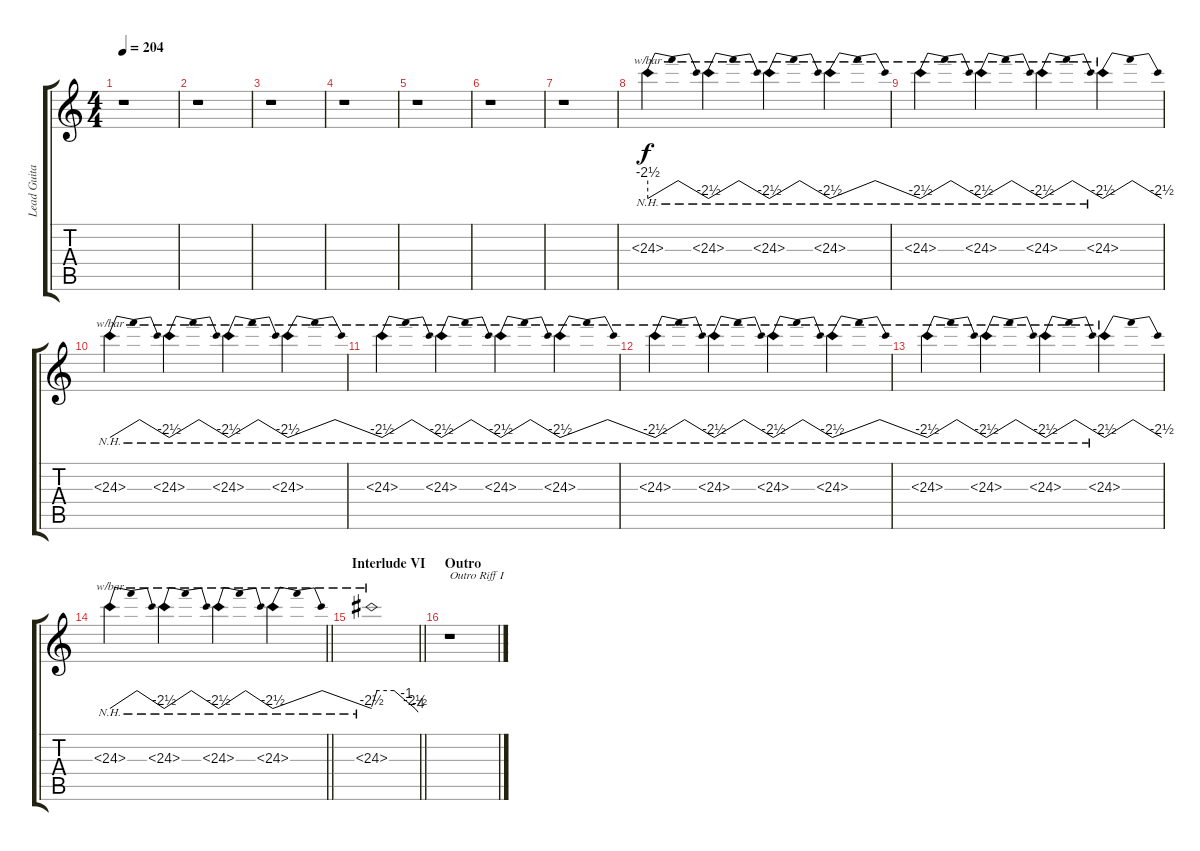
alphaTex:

\track ("Lead Guitar I" "Lead Guita") {instrument distortionguitar}
\staff {score tabs}
\tuning (D4 A3 F3 C3 G2 D2) {hide}
\ts (4 4)
\tempo 204
\clef g2
\ks c
r.1{dy f} |
r.1 |
r.1 |
r.1 |
r.1 |
r.1 |
r.1{volume 0 balance 2} |
24.3{nh}.4{tbe (dip default 0 -10 6 0 53 0 60 -10) volume 13 balance 14} 24.3{nh}.4{tbe (dip default 0 -10 6 0 53 0 60 -10)} 24.3{nh}.4{tbe (dip default 0 -10 6 0 53 0 60 -10)} 24.3{nh}.4{tbe (dip default 0 -10 6 0 53 0 60 -10)} |
24.3{nh}.4{tbe (dip default 0 -10 6 0 53 0 60 -10)} 24.3{nh}.4{tbe (dip default 0 -10 6 0 53 0 60 -10)} 24.3{nh}.4{tbe (dip default 0 -10 6 0 53 0 60 -10)} 24.3{nh}.4{tbe (dip default 0 -10 6 0 53 0 60 -10)} |
24.3{nh}.4{tbe (dip default 0 -10 6 0 53 0 60 -10)} 24.3{nh}.4{tbe (dip default 0 -10 6 0 53 0 60 -10)} 24.3{nh}.4{tbe (dip default 0 -10 6 0 53 0 60 -10)} 24.3{nh}.4{tbe (dip default 0 -10 6 0 53 0 60 -10)} |
24.3{nh}.4{tbe (dip default 0 -10 6 0 53 0 60 -10)} 24.3{nh}.4{tbe (dip default 0 -10 6 0 53 0 60 -10)} 24.3{nh}.4{tbe (dip default 0 -10 6 0 53 0 60 -10)} 24.3{nh}.4{tbe (dip default 0 -10 6 0 53 0 60 -10)} |
24.3{nh}.4{tbe (dip default 0 -10 6 0 53 0 60 -10)} 24.3{nh}.4{tbe (dip default 0 -10 6 0 53 0 60 -10)} 24.3{nh}.4{tbe (dip default 0 -10 6 0 53 0 60 -10)} 24.3{nh}.4{tbe (dip default 0 -10 6 0 53 0 60 -10)} |
24.3{nh}.4{tbe (dip default 0 -10 6 0 53 0 60 -10)} 24.3{nh}.4{tbe (dip default 0 -10 6 0 53 0 60 -10)} 24.3{nh}.4{tbe (dip default 0 -10 6 0 53 0 60 -10)} 24.3{nh}.4{tbe (dip default 0 -10 6 0 53 0 60 -10)} |
\barLineRight lightlight
24.3{nh}.4{tbe (dip default 0 -10 6 0 53 0 60 -10)} 24.3{nh}.4{tbe (dip default 0 -10 6 0 53 0 60 -10)} 24.3{nh}.4{tbe (dip default 0 -10 6 0 53 0 60 -10)} 24.3{nh}.4{tbe (dip default 0 -10 6 0 53 0 60 -10)} |
\section ("" "Interlude VI")
\barLineRight lightlight
24.3{nh}.1{tbe (custom default 0 -8 7 0 29 0 45 -4 56 -10 60 -16)} |
\section ("" "Outro")
r.1{txt "Outro Riff I"}
